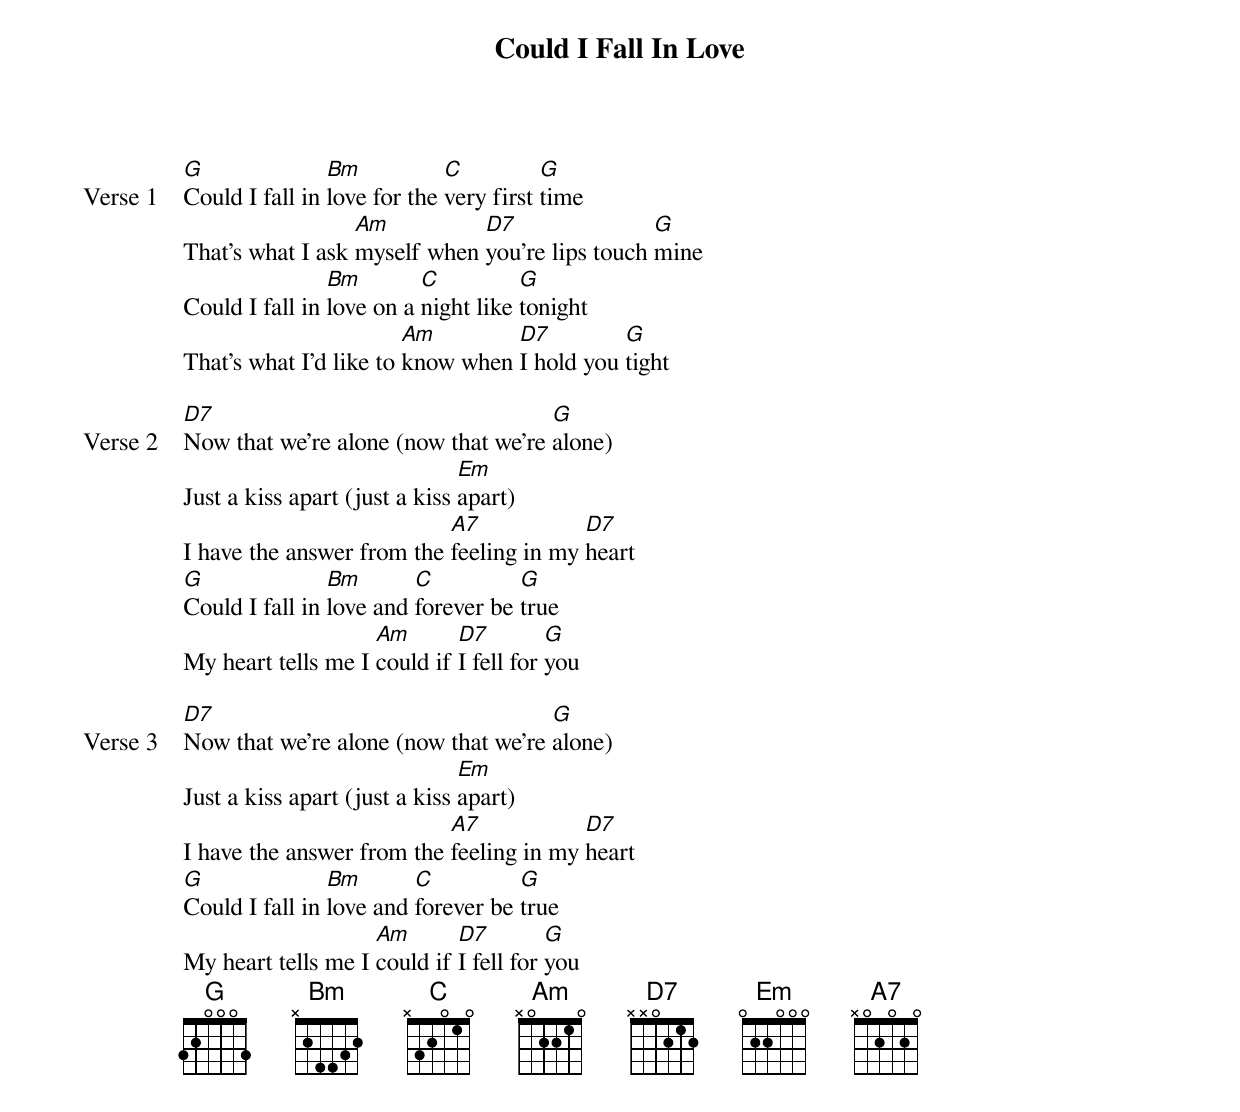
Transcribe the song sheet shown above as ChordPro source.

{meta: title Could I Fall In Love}
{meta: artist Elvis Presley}
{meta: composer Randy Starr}

{start_of_verse: Verse 1}
[G]Could I fall in [Bm]love for the [C]very first [G]time
That's what I ask [Am]myself when [D7]you're lips touch [G]mine
Could I fall in [Bm]love on a [C]night like [G]tonight
That's what I'd like to [Am]know when [D7]I hold you [G]tight
{end_of_verse}

{start_of_verse: Verse 2}
[D7]Now that we're alone (now that we're [G]alone)
Just a kiss apart (just a kiss [Em]apart)
I have the answer from the [A7]feeling in my [D7]heart
[G]Could I fall in [Bm]love and [C]forever be [G]true
My heart tells me I [Am]could if [D7]I fell for [G]you
{end_of_verse}

{start_of_verse: Verse 3}
[D7]Now that we're alone (now that we're [G]alone)
Just a kiss apart (just a kiss [Em]apart)
I have the answer from the [A7]feeling in my [D7]heart
[G]Could I fall in [Bm]love and [C]forever be [G]true
My heart tells me I [Am]could if [D7]I fell for [G]you
{end_of_verse}
